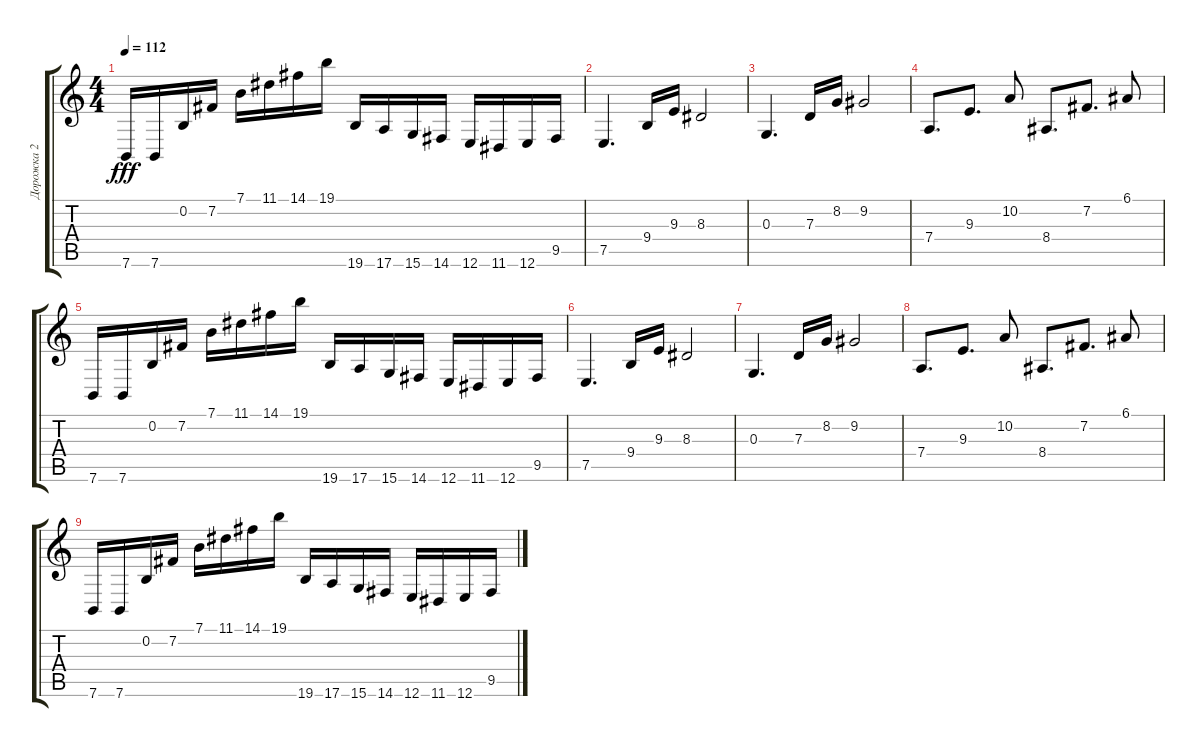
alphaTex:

\track ("Дорожка 2" "Дорожка 2") {instrument lead2sawtooth}
\staff {score tabs}
\tuning (E4 B3 G3 D3 A2 E2) {hide}
\ts (4 4)
\tempo 112
\clef g2
\ks c
7.6.16{dy fff} 7.6.16 0.2.16 7.2.16 7.1.16 11.1.16 14.1.16 19.1.16 19.6.16 17.6.16 15.6.16 14.6.16 12.6.16 11.6.16 12.6.16 9.5.16 |
7.5.4{d} 9.4.16 9.3.16 8.3.2 |
0.3.4{d} 7.3.16 8.2.16 9.2.2 |
7.4.8{d} 9.3.8{d} 10.2.8 8.4.8{d} 7.2.8{d} 6.1.8 |
7.6.16 7.6.16 0.2.16 7.2.16 7.1.16 11.1.16 14.1.16 19.1.16 19.6.16 17.6.16 15.6.16 14.6.16 12.6.16 11.6.16 12.6.16 9.5.16 |
7.5.4{d} 9.4.16 9.3.16 8.3.2 |
0.3.4{d} 7.3.16 8.2.16 9.2.2 |
7.4.8{d} 9.3.8{d} 10.2.8 8.4.8{d} 7.2.8{d} 6.1.8 |
7.6.16 7.6.16 0.2.16 7.2.16 7.1.16 11.1.16 14.1.16 19.1.16 19.6.16 17.6.16 15.6.16 14.6.16 12.6.16 11.6.16 12.6.16 9.5.16
